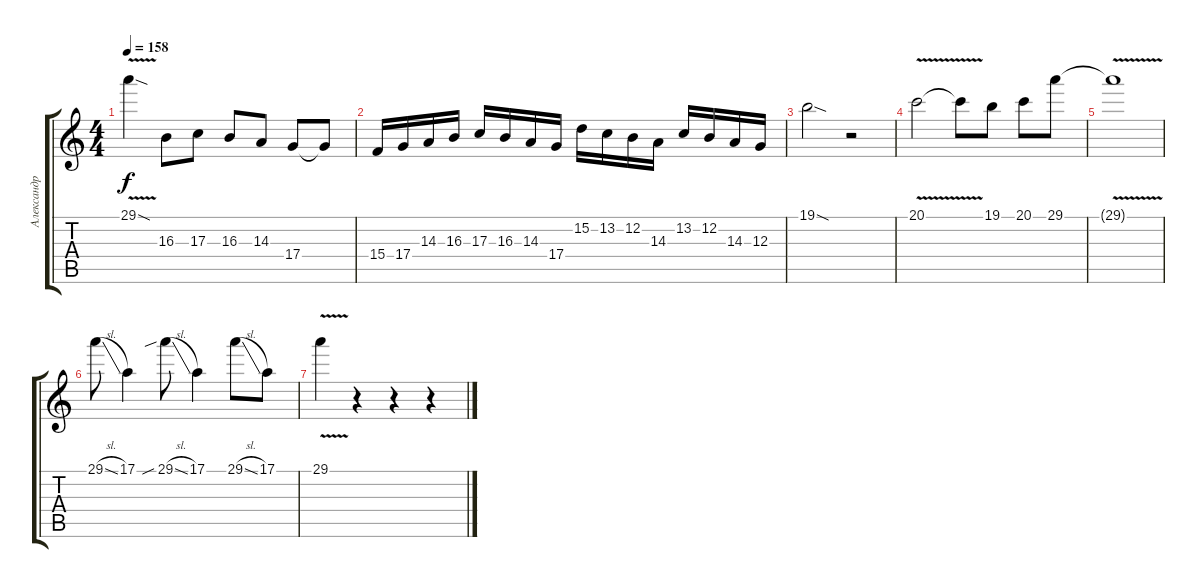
\track ("Александр \"Wish\" Андрюхин" "Александр ") {instrument piccolo}
\staff {score tabs}
\tuning (E4 B3 G3 D3 A2 E2) {hide}
\ts (4 4)
\tempo 158
\clef g2
\ks c
29.1{v sod}.4{dy f} 16.3.8 17.3.8 16.3.8 14.3.8 17.4.8 17.4{t}.8 |
15.4.16 17.4.16 14.3.16 16.3.16 17.3.16 16.3.16 14.3.16 17.4.16 15.2.16 13.2.16 12.2.16 14.3.16 13.2.16 12.2.16 14.3.16 12.3.16 |
19.1{sod}.2 r.2 |
20.1{v}.2 20.1{t}.8 19.1.8 20.1.8 29.1.8 |
29.1{v t}.1 |
29.1{sl}.8 17.1.4 29.1{sib sl}.8 17.1.4 29.1{sl}.8 17.1.8 |
29.1{v}.4 r.4 r.4 r.4
